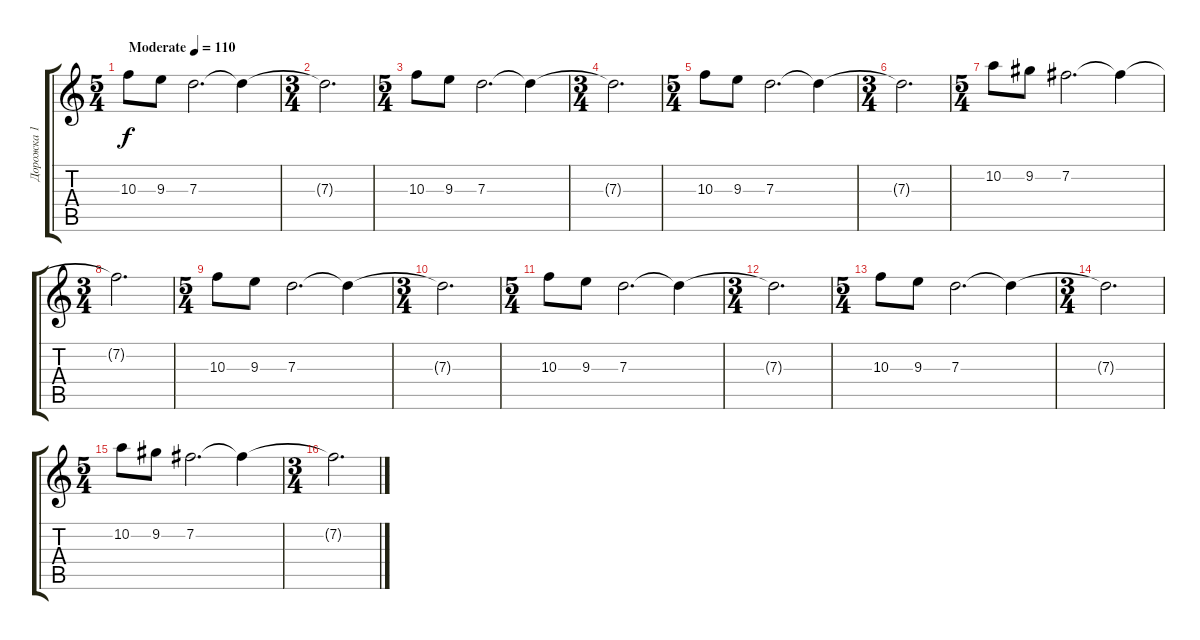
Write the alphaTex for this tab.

\track ("Дорожка 1" "Дорожка 1") {instrument distortionguitar}
\staff {score tabs}
\tuning (E4 B3 G3 D3 A2 E2) {hide}
\ts (5 4)
\tempo (110 "Moderate")
\clef g2
\ks c
10.3.8{dy f instrument distortionguitar} 9.3.8 7.3.2{d} 7.3{t}.4 |
\ts (3 4)
7.3{t}.2{d} |
\ts (5 4)
10.3.8 9.3.8 7.3.2{d} 7.3{t}.4 |
\ts (3 4)
7.3{t}.2{d} |
\ts (5 4)
10.3.8 9.3.8 7.3.2{d} 7.3{t}.4 |
\ts (3 4)
7.3{t}.2{d} |
\ts (5 4)
10.2.8 9.2.8 7.2.2{d} 7.2{t}.4 |
\ts (3 4)
7.2{t}.2{d} |
\ts (5 4)
10.3.8 9.3.8 7.3.2{d} 7.3{t}.4 |
\ts (3 4)
7.3{t}.2{d} |
\ts (5 4)
10.3.8 9.3.8 7.3.2{d} 7.3{t}.4 |
\ts (3 4)
7.3{t}.2{d} |
\ts (5 4)
10.3.8 9.3.8 7.3.2{d} 7.3{t}.4 |
\ts (3 4)
7.3{t}.2{d} |
\ts (5 4)
10.2.8 9.2.8 7.2.2{d} 7.2{t}.4 |
\ts (3 4)
7.2{t}.2{d}
